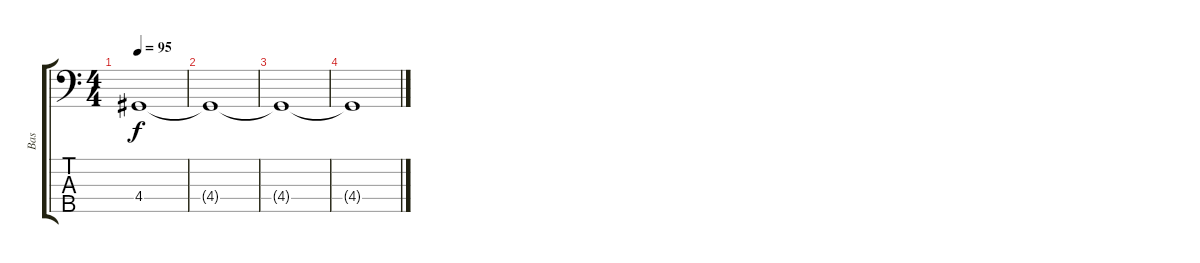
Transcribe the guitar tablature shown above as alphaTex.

\track ("Bas" "Bas") {instrument electricbassfinger}
\staff {score tabs}
\tuning (G2 D2 A1 E1 B0) {hide}
\ts (4 4)
\tempo 95
\clef f4
\ks c
4.4.1{dy f} |
4.4{t}.1 |
4.4{t}.1 |
4.4{t}.1
